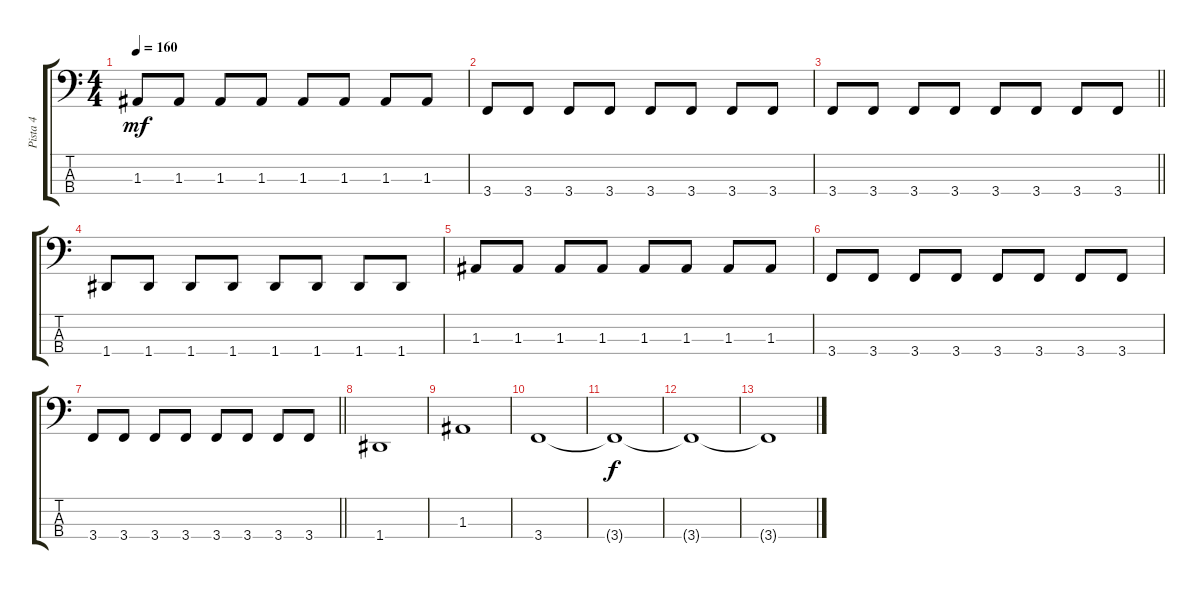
\track ("Pista 4" "Pista 4") {instrument electricbassfinger}
\staff {score tabs}
\tuning (G2 D2 A1 D1) {hide}
\ts (4 4)
\tempo 160
\clef f4
\ks c
1.3.8{dy mf} 1.3.8 1.3.8 1.3.8 1.3.8 1.3.8 1.3.8 1.3.8 |
3.4.8 3.4.8 3.4.8 3.4.8 3.4.8 3.4.8 3.4.8 3.4.8 |
\barLineRight lightlight
3.4.8 3.4.8 3.4.8 3.4.8 3.4.8 3.4.8 3.4.8 3.4.8 |
1.4.8 1.4.8 1.4.8 1.4.8 1.4.8 1.4.8 1.4.8 1.4.8 |
1.3.8 1.3.8 1.3.8 1.3.8 1.3.8 1.3.8 1.3.8 1.3.8 |
3.4.8 3.4.8 3.4.8 3.4.8 3.4.8 3.4.8 3.4.8 3.4.8 |
\barLineRight lightlight
3.4.8 3.4.8 3.4.8 3.4.8 3.4.8 3.4.8 3.4.8 3.4.8 |
1.4.1 |
1.3.1 |
3.4.1 |
3.4{t}.1{dy f} |
3.4{t}.1 |
3.4{t}.1
